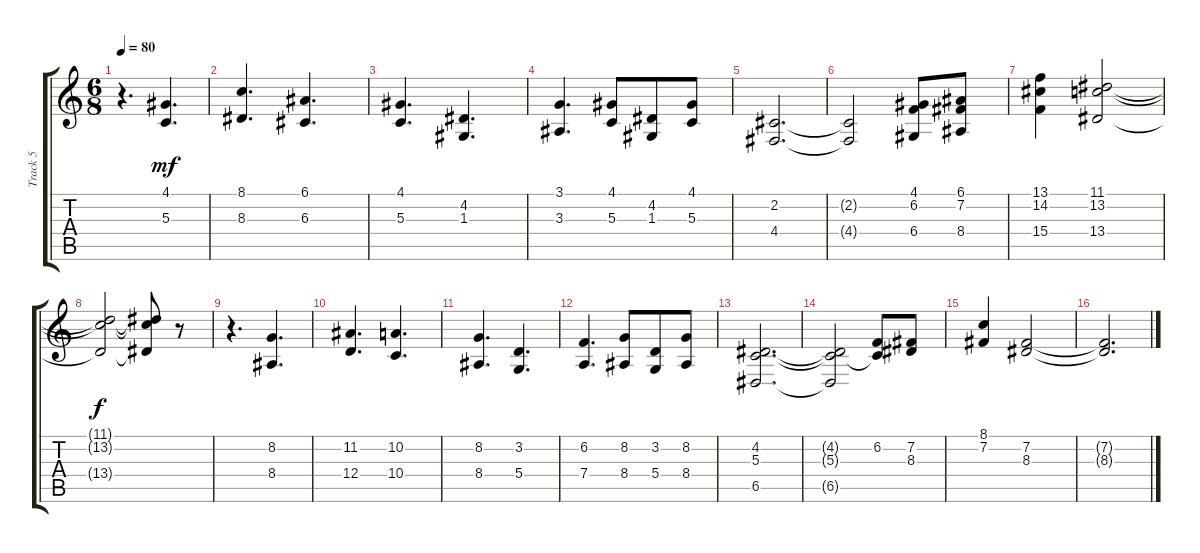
\track ("Track 5" "Track 5") {instrument stringensemble1}
\staff {score tabs}
\tuning (E4 B3 G3 D3 A2 E2) {hide}
\ts (6 8)
\tempo 80
\clef g2
\ks c
r.4{d dy f} (4.1 5.3).4{d dy mf} |
(8.1 8.3).4{d} (6.1 6.3).4{d} |
(4.1 5.3).4{d} (4.2 1.3).4{d} |
(3.1 3.3).4{d} (4.1 5.3).8 (4.2 1.3).8 (4.1 5.3).8 |
(2.2 4.4).2{d} |
(2.2{t} 4.4{t}).2 (4.1 6.2 6.4).8 (6.1 7.2 8.4).8 |
(13.1 14.2 15.4).4 (11.1 13.2 13.4).2 |
(11.1{t} 13.2{t} 13.4{t}).2{dy f} (11.1{t} 13.2{t} 13.4{t}).8 r.8 |
r.4{d} (8.2 8.4).4{d} |
(11.2 12.4).4{d} (10.2 10.4).4{d} |
(8.2 8.4).4{d} (3.2 5.4).4{d} |
(6.2 7.4).4{d} (8.2 8.4).8 (3.2 5.4).8 (8.2 8.4).8 |
(4.2 5.3 6.5).2{d} |
(4.2{t} 5.3{t} 6.5{t}).2 (6.2 5.3{t}).8 (7.2 8.3).8 |
(8.1 7.2).4 (7.2 8.3).2 |
(7.2{t} 8.3{t}).2{d volume 6}
